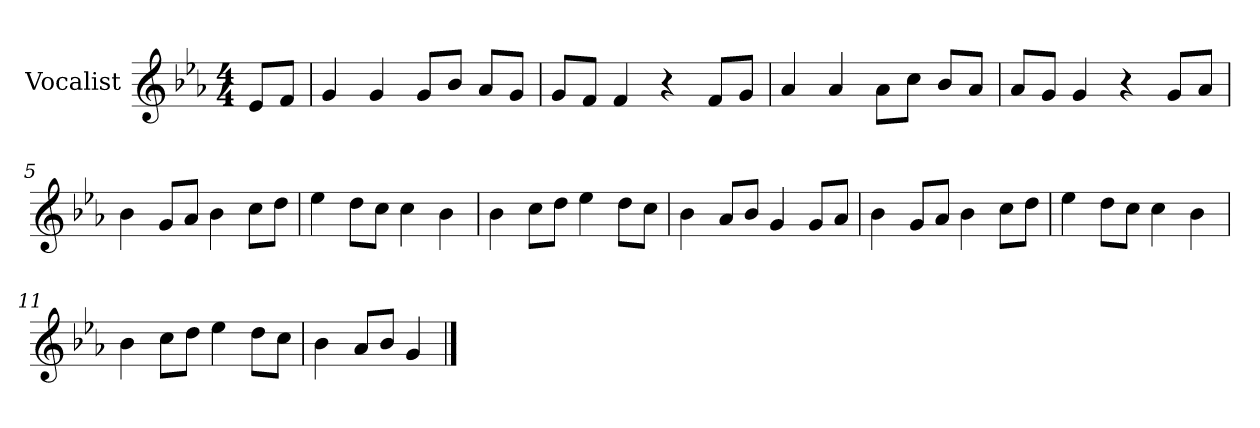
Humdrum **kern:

**kern
*part1
*staff1
*I"Vocalist
*k[b-e-a-]
*E-:
*M4/4
=
8e-L
8fJ
=1
4g
4g
8gL
8b-J
8a-L
8gJ
=2
8gL
8fJ
4f
4r
8fL
8gJ
=3
4a-
4a-
8a-L
8ccJ
8b-L
8a-J
=4
8a-L
8gJ
4g
4r
8gL
8a-J
=5
4b-
8gL
8a-J
4b-
8ccL
8ddJ
=6
4ee-
8ddL
8ccJ
4cc
4b-
=7
4b-
8ccL
8ddJ
4ee-
8ddL
8ccJ
=8
4b-
8a-L
8b-J
4g
8gL
8a-J
=9
4b-
8gL
8a-J
4b-
8ccL
8ddJ
=10
4ee-
8ddL
8ccJ
4cc
4b-
=11
4b-
8ccL
8ddJ
4ee-
8ddL
8ccJ
=12
4b-
8a-L
8b-J
4g
==
*-
